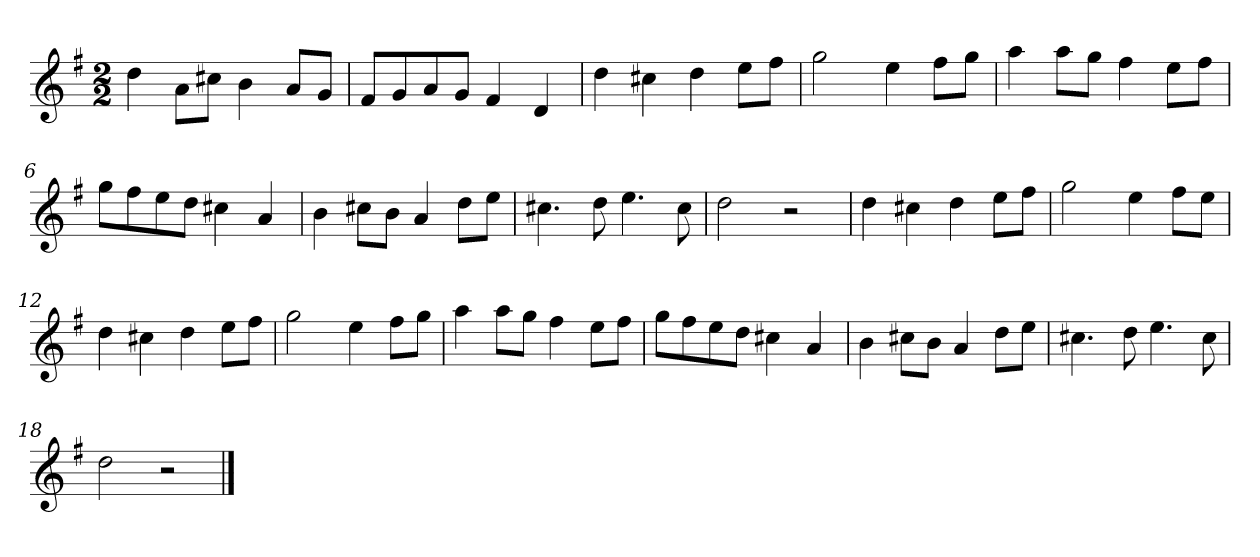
**kern
*part1
*staff1
*k[f#]
*M2/2
*MM120
=1
4dd
8aL
8cc#XJ
4b
8aL
8gJ
=2
8f#L
8g
8a
8gJ
4f#
4d
=3
4dd
4cc#X
4dd
8eeL
8ff#J
=4
2gg
4ee
8ff#L
8ggJ
=5
4aa
8aaL
8ggJ
4ff#
8eeL
8ff#J
=6
8ggL
8ff#
8ee
8ddJ
4cc#X
4a
=7
4b
8cc#XL
8bJ
4a
8ddL
8eeJ
=8
4.cc#X
8dd
4.ee
8cc#
=9
2dd
2r
=10
4dd
4cc#X
4dd
8eeL
8ff#J
=11
2gg
4ee
8ff#L
8eeJ
=12
4dd
4cc#X
4dd
8eeL
8ff#J
=13
2gg
4ee
8ff#L
8ggJ
=14
4aa
8aaL
8ggJ
4ff#
8eeL
8ff#J
=15
8ggL
8ff#
8ee
8ddJ
4cc#X
4a
=16
4b
8cc#XL
8bJ
4a
8ddL
8eeJ
=17
4.cc#X
8dd
4.ee
8cc#
=18
2dd
2r
==
*-
